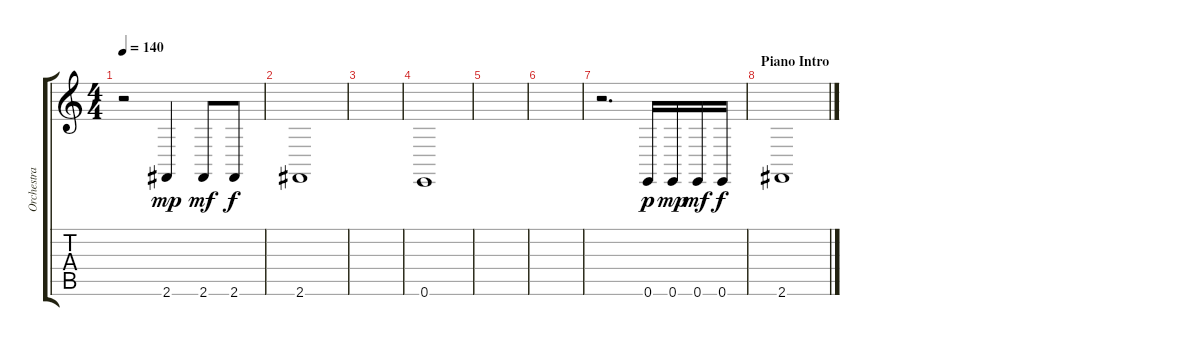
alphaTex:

\track ("Orchestra - Timpani" "Orchestra ") {instrument timpani}
\staff {score tabs}
\tuning (E4 B3 G3 D3 A2 E2) {hide}
\ts (4 4)
\tempo 140
\clef g2
\ks c
r.2{dy f} 2.6.4{dy mp} 2.6.8{dy mf} 2.6.8{dy f} |
2.6.1 |
|
0.6.1 |
|
|
r.2{d} 0.6.16{dy p} 0.6.16{dy mp} 0.6.16{dy mf} 0.6.16{dy f} |
\section ("" "Piano Intro")
2.6.1
